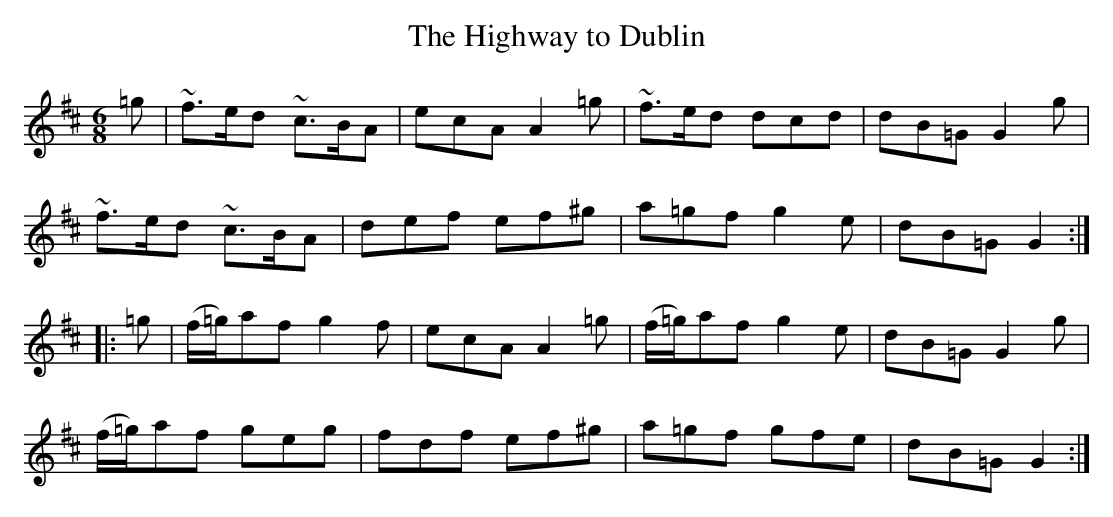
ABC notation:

X:1
T:Highway to Dublin, The
M:6/8
L:1/8
K:A Mix
=g|~f>ed ~c>BA|ecA A2=g|~f>ed dcd|dB=G G2g|
~f>ed ~c>BA|def ef^g|a=gf g2e|dB=G G2:|
|:=g|(f/=g/)af g2f|ecA A2=g|(f/=g/)af g2e|dB=G G2g|
(f/=g/)af geg|fdf ef^g|a=gf gfe|dB=G G2:|
